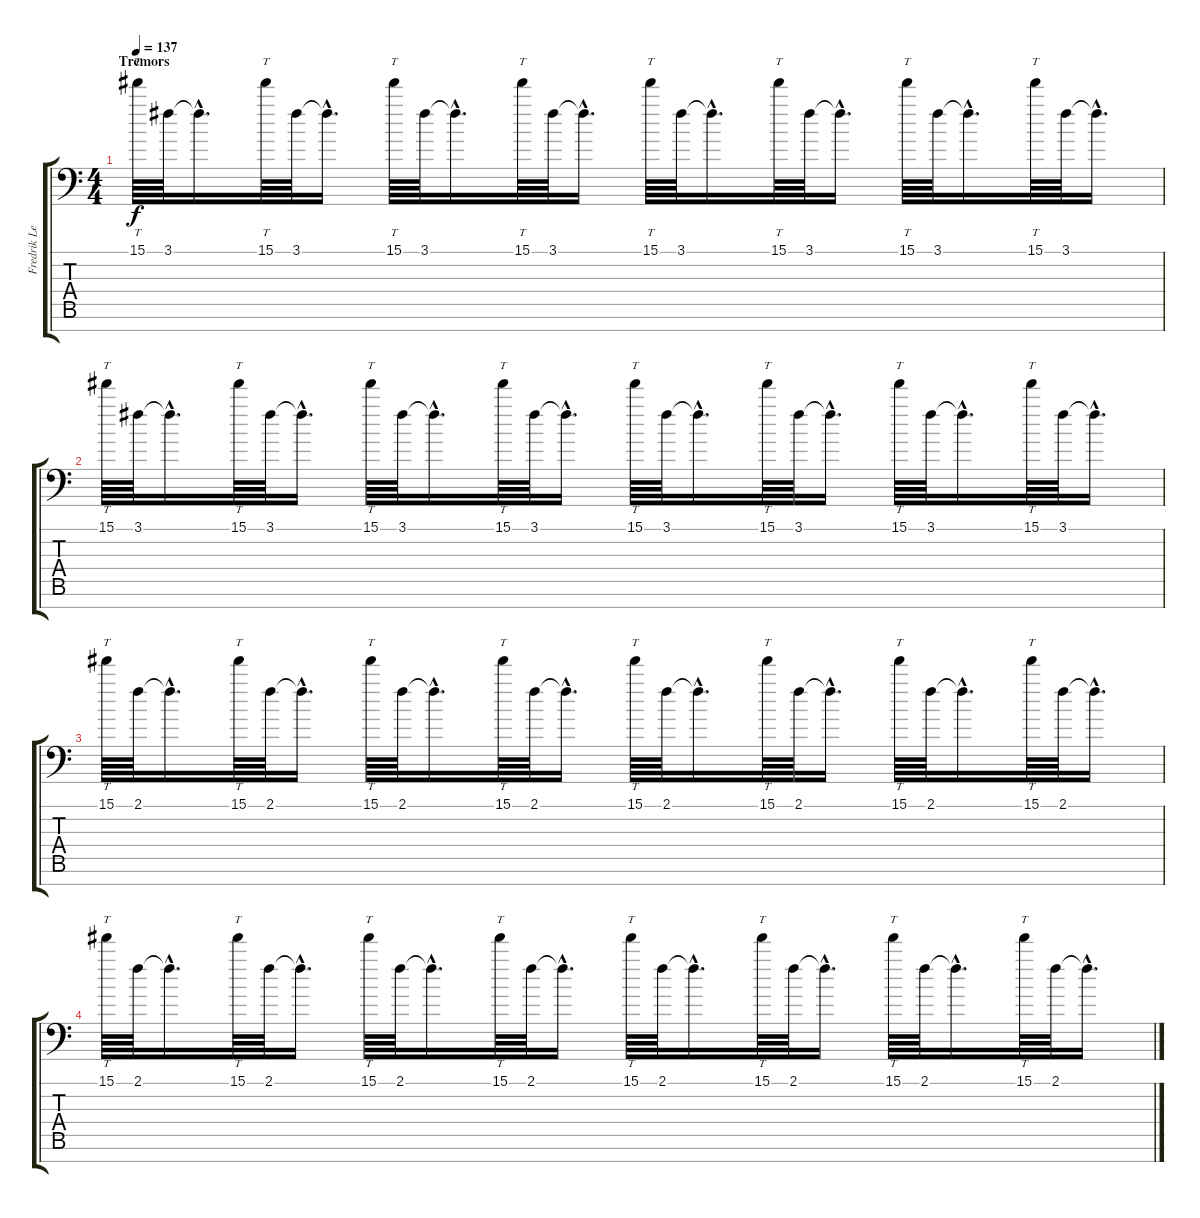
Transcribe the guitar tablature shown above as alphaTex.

\track ("Fredrik Lead" "Fredrik Le") {instrument overdrivenguitar}
\staff {score tabs}
\tuning (Eb4 Bb3 Gb3 Db3 Ab2 Eb2 Bb1) {hide}
\ts (4 4)
\section ("" "Tremors")
\tempo 137
\clef f4
\ks c
15.1.64{tt dy f volume 4} 3.1.64 3.1{hac t}.16{d} 15.1.64{tt} 3.1.64 3.1{hac t}.16{d} 15.1.64{tt} 3.1.64 3.1{hac t}.16{d} 15.1.64{tt} 3.1.64 3.1{hac t}.16{d} 15.1.64{tt} 3.1.64 3.1{hac t}.16{d} 15.1.64{tt} 3.1.64 3.1{hac t}.16{d} 15.1.64{tt} 3.1.64 3.1{hac t}.16{d} 15.1.64{tt} 3.1.64 3.1{hac t}.16{d} |
15.1.64{tt} 3.1.64 3.1{hac t}.16{d} 15.1.64{tt} 3.1.64 3.1{hac t}.16{d} 15.1.64{tt} 3.1.64 3.1{hac t}.16{d} 15.1.64{tt} 3.1.64 3.1{hac t}.16{d} 15.1.64{tt} 3.1.64 3.1{hac t}.16{d} 15.1.64{tt} 3.1.64 3.1{hac t}.16{d} 15.1.64{tt} 3.1.64 3.1{hac t}.16{d} 15.1.64{tt} 3.1.64 3.1{hac t}.16{d} |
15.1.64{tt} 2.1.64 2.1{hac t}.16{d} 15.1.64{tt} 2.1.64 2.1{hac t}.16{d} 15.1.64{tt} 2.1.64 2.1{hac t}.16{d} 15.1.64{tt} 2.1.64 2.1{hac t}.16{d} 15.1.64{tt} 2.1.64 2.1{hac t}.16{d} 15.1.64{tt} 2.1.64 2.1{hac t}.16{d} 15.1.64{tt} 2.1.64 2.1{hac t}.16{d} 15.1.64{tt} 2.1.64 2.1{hac t}.16{d} |
15.1.64{tt} 2.1.64 2.1{hac t}.16{d} 15.1.64{tt} 2.1.64 2.1{hac t}.16{d} 15.1.64{tt} 2.1.64 2.1{hac t}.16{d} 15.1.64{tt} 2.1.64 2.1{hac t}.16{d} 15.1.64{tt} 2.1.64 2.1{hac t}.16{d} 15.1.64{tt} 2.1.64 2.1{hac t}.16{d} 15.1.64{tt} 2.1.64 2.1{hac t}.16{d} 15.1.64{tt} 2.1.64 2.1{hac t}.16{d}
